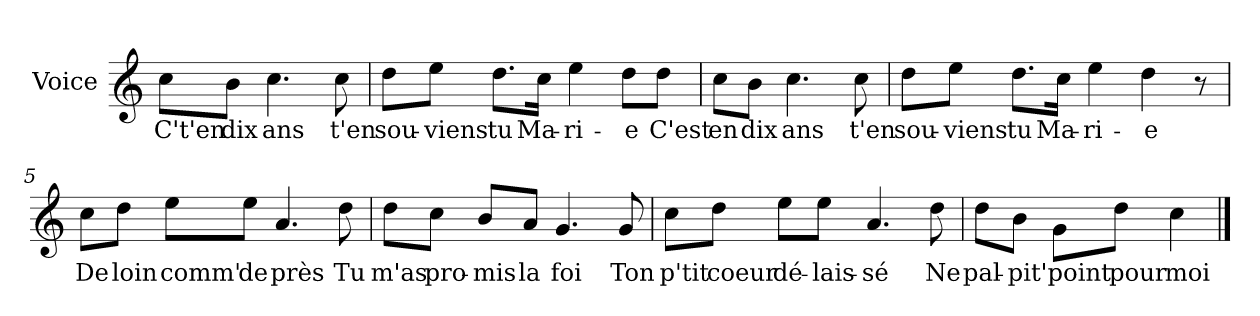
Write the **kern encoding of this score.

**kern	**text
*part1	*part1
*staff1	*staff1
*I"Voice	*
*I'V	*
*clefG2	*
*k[]	*
*C:	*
=1	=1
8cc\L	C't'en
8b\J	dix
4.cc\	ans
8cc\	t'en
=2	=2
8dd\L	sou-
8ee\J	-viens
8.dd\L	tu
16cc\Jk	Ma-
4ee\	-ri-
8dd\L	-e
8dd\J	C'est
=3	=3
8cc\L	en
8b\J	dix
4.cc\	ans
8cc\	t'en
=4	=4
8dd\L	sou-
8ee\J	-viens
8.dd\L	tu
16cc\Jk	Ma-
4ee\	-ri-
4dd\	-e
8r	.
!!LO:LB:g=z
=5	=5
8cc\L	De
8dd\J	loin
8ee\L	comm'
8ee\J	de
4.a/	près
8dd\	Tu
=6	=6
8dd\L	m'as
8cc\J	pro-
8b/L	-mis
8a/J	la
4.g/	foi
8g/	Ton
=7	=7
8cc\L	p'tit
8dd\J	coeur
8ee\L	dé-
8ee\J	-lais-
4.a/	-sé
8dd\	Ne
=8	=8
8dd\L	pal-
8b\J	-pit'
8g\L	point
8dd\J	pour
4cc\	moi
==	==
*-	*-
